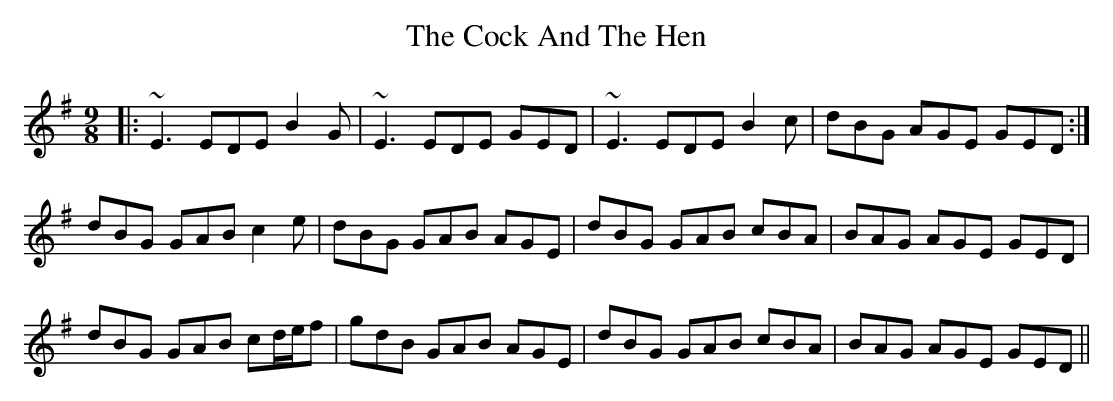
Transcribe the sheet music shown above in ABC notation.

X:1
T: The Cock And The Hen
M: 9/8
L: 1/8
K: Emin
|:~E3 EDE B2 G|~E3 EDE GED|~E3 EDE B2 c|dBG AGE GED:|
dBG GAB c2 e|dBG GAB AGE|dBG GAB cBA|BAG AGE GED|
dBG GAB cd/e/f|gdB GAB AGE|dBG GAB cBA|BAG AGE GED||
